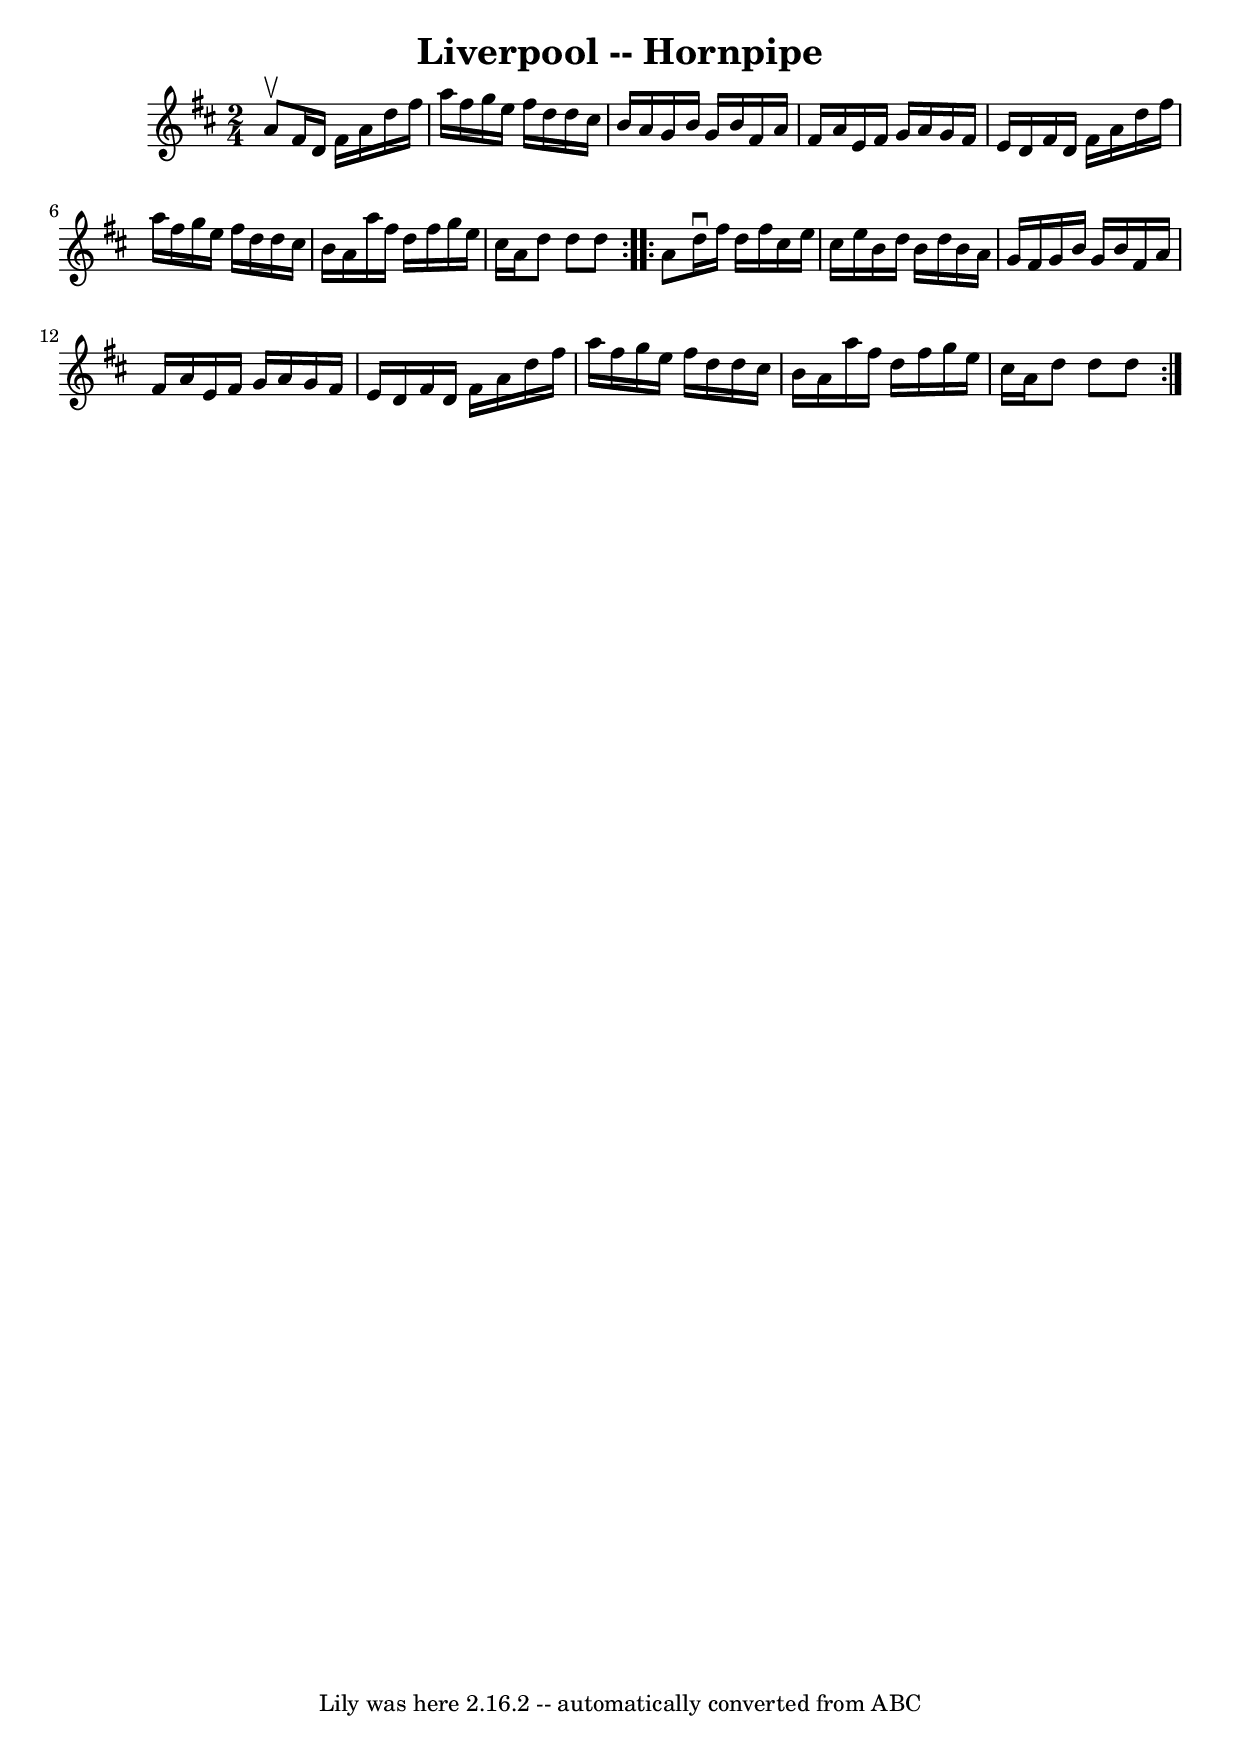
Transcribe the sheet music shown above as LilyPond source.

\version "2.7.40"
\include "Mammoth.ily"
\header {
	book = "Cole's 1000 Fiddle Tunes"
	crossRefNumber = "1"
	footnotes = ""
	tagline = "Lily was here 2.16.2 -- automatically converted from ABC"
	title = "Liverpool -- Hornpipe"
}
voicedefault =  {
\set Score.defaultBarType = "empty"

\repeat volta 2 {
\time 2/4 \key d \major a'8^\upbow |
 fis'16 d'16 fis'16    
a'16 d''16 fis''16 a''16 fis''16  |
 g''16 e''16    
fis''16 d''16 d''16 cis''16 b'16 a'16  |
 g'16 b'16   
 g'16 b'16 fis'16 a'16 fis'16 a'16  |
 e'16 fis'16    
g'16 a'16 g'16 fis'16 e'16 d'16  |
 fis'16 d'16    
fis'16 a'16 d''16 fis''16 a''16 fis''16  |
 g''16    
e''16 fis''16 d''16 d''16 cis''16 b'16 a'16  |
 a''16 
 fis''16 d''16 fis''16 g''16 e''16 cis''16 a'16  |
   
d''8 d''8 d''8  }     \repeat volta 2 { a'8  |
 d''16^\downbow 
 fis''16 d''16 fis''16 cis''16 e''16 cis''16 e''16  |
 
 b'16 d''16 b'16 d''16 b'16 a'16 g'16 fis'16  |
   
g'16 b'16 g'16 b'16 fis'16 a'16 fis'16 a'16  |
   
e'16 fis'16 g'16 a'16 g'16 fis'16 e'16 d'16  |
     
fis'16 d'16 fis'16 a'16 d''16 fis''16 a''16 fis''16  
|
 g''16 e''16 fis''16 d''16 d''16 cis''16 b'16    
a'16  |
 a''16 fis''16 d''16 fis''16 g''16 e''16    
cis''16 a'16  |
 d''8 d''8 d''8  }   
}

\score{
    <<

	\context Staff="default"
	{
	    \voicedefault 
	}

    >>
	\layout {
	}
	\midi {}
}
